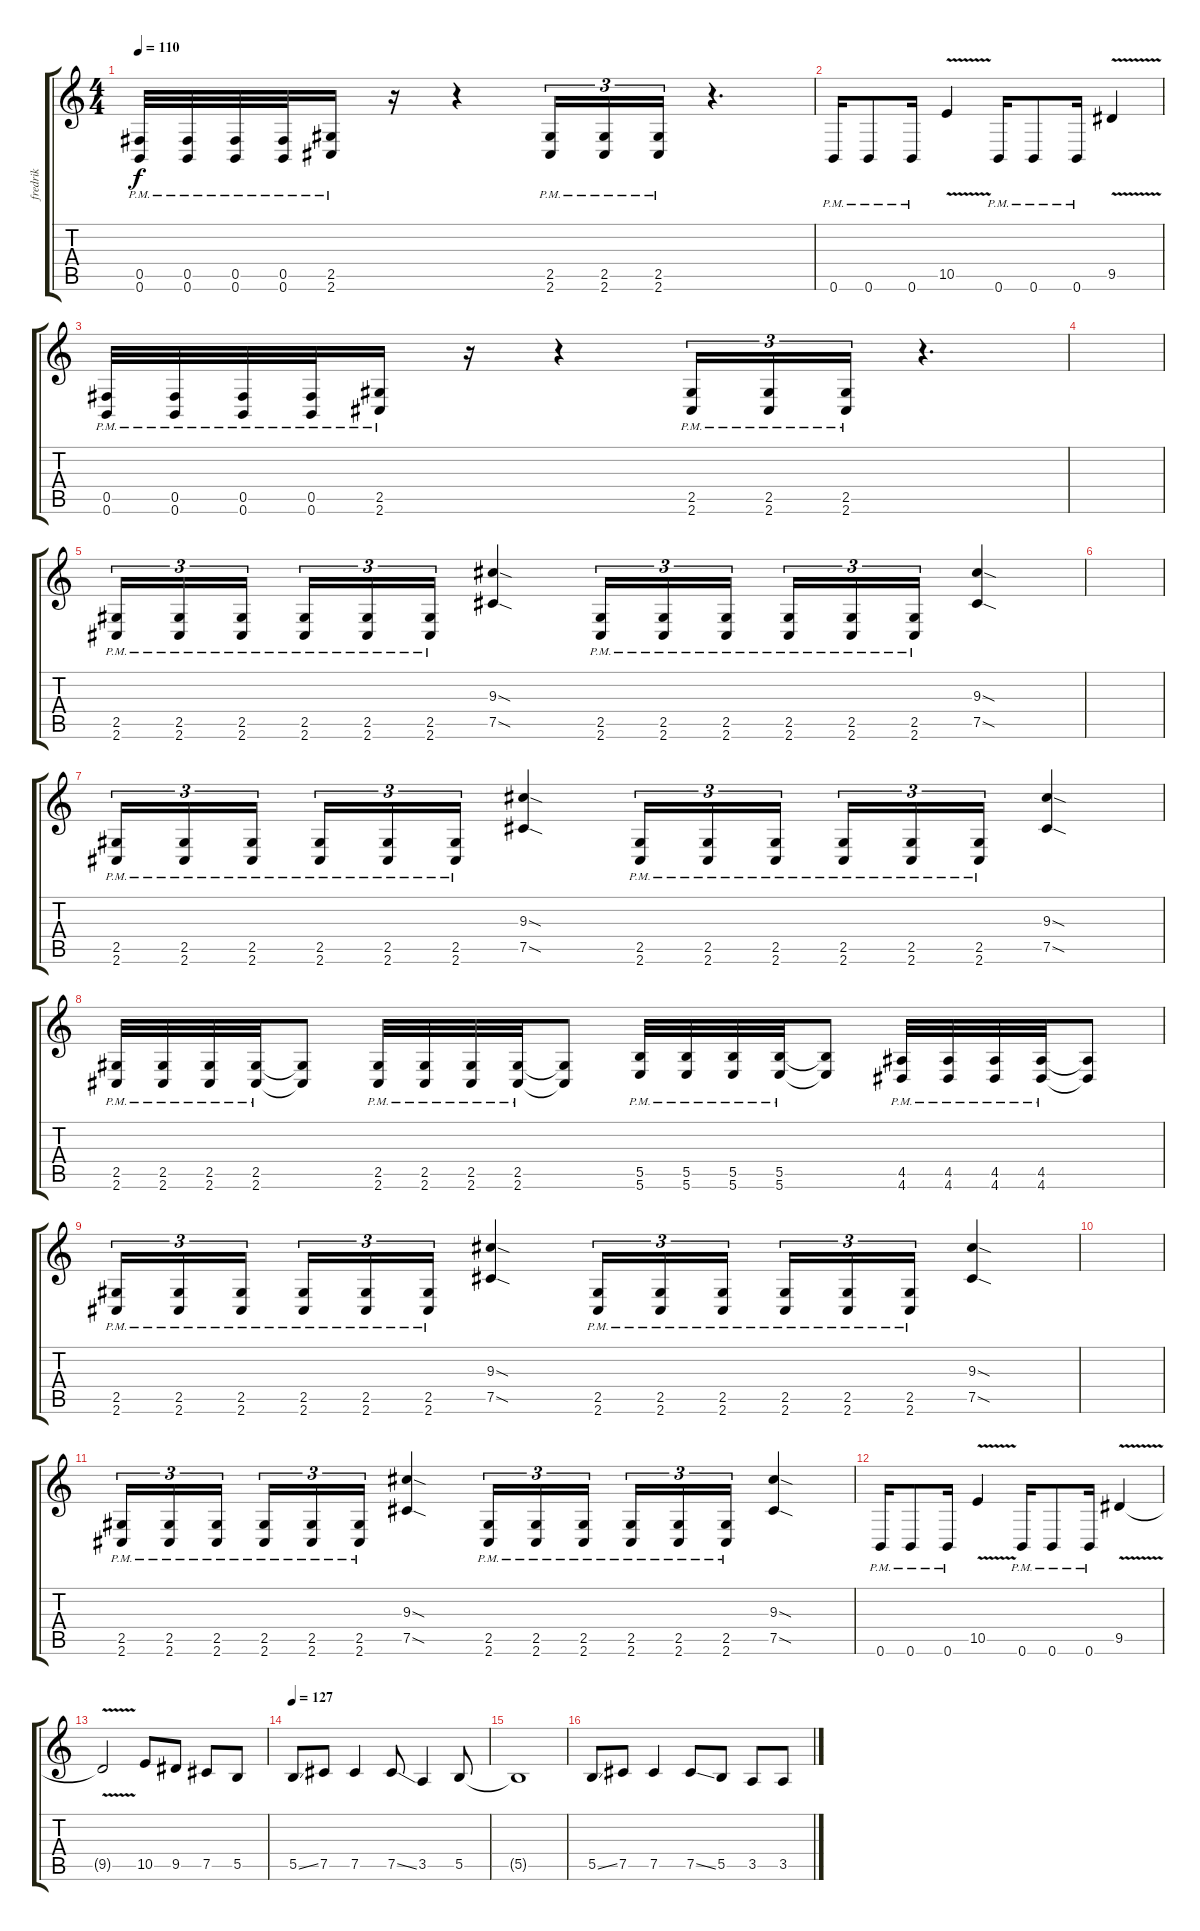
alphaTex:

\track ("fredrik" "fredrik") {instrument distortionguitar}
\staff {score tabs}
\tuning (Db4 Ab3 E3 B2 Gb2 B1) {hide}
\ts (4 4)
\tempo 110
\clef g2
\ks c
(0.5{pm} 0.6{pm}).32{dy f} (0.5{pm} 0.6{pm}).32 (0.5{pm} 0.6{pm}).32 (0.5{pm} 0.6{pm}).32 (2.5{pm} 2.6{pm}).16 r.16 r.4 (2.5{pm} 2.6{pm}).16{tu (3 2)} (2.5{pm} 2.6{pm}).16{tu (3 2)} (2.5{pm} 2.6{pm}).16{tu (3 2)} r.4{d} |
0.6{pm}.16 0.6{pm}.8 0.6{pm}.16 10.5{v}.4 0.6{pm}.16 0.6{pm}.8 0.6{pm}.16 9.5{v}.4 |
(0.5{pm} 0.6{pm}).32 (0.5{pm} 0.6{pm}).32 (0.5{pm} 0.6{pm}).32 (0.5{pm} 0.6{pm}).32 (2.5{pm} 2.6{pm}).16 r.16 r.4 (2.5{pm} 2.6{pm}).16{tu (3 2)} (2.5{pm} 2.6{pm}).16{tu (3 2)} (2.5{pm} 2.6{pm}).16{tu (3 2)} r.4{d} |
|
(2.5{pm} 2.6{pm}).16{tu (3 2)} (2.5{pm} 2.6{pm}).16{tu (3 2)} (2.5{pm} 2.6{pm}).16{tu (3 2) beam splitsecondary} (2.5{pm} 2.6{pm}).16{tu (3 2)} (2.5{pm} 2.6{pm}).16{tu (3 2)} (2.5{pm} 2.6{pm}).16{tu (3 2)} (9.3{sod} 7.5{sod}).4 (2.5{pm} 2.6{pm}).16{tu (3 2)} (2.5{pm} 2.6{pm}).16{tu (3 2)} (2.5{pm} 2.6{pm}).16{tu (3 2) beam splitsecondary} (2.5{pm} 2.6{pm}).16{tu (3 2)} (2.5{pm} 2.6{pm}).16{tu (3 2)} (2.5{pm} 2.6{pm}).16{tu (3 2)} (9.3{sod} 7.5{sod}).4 |
|
(2.5{pm} 2.6{pm}).16{tu (3 2)} (2.5{pm} 2.6{pm}).16{tu (3 2)} (2.5{pm} 2.6{pm}).16{tu (3 2) beam splitsecondary} (2.5{pm} 2.6{pm}).16{tu (3 2)} (2.5{pm} 2.6{pm}).16{tu (3 2)} (2.5{pm} 2.6{pm}).16{tu (3 2)} (9.3{sod} 7.5{sod}).4 (2.5{pm} 2.6{pm}).16{tu (3 2)} (2.5{pm} 2.6{pm}).16{tu (3 2)} (2.5{pm} 2.6{pm}).16{tu (3 2) beam splitsecondary} (2.5{pm} 2.6{pm}).16{tu (3 2)} (2.5{pm} 2.6{pm}).16{tu (3 2)} (2.5{pm} 2.6{pm}).16{tu (3 2)} (9.3{sod} 7.5{sod}).4 |
(2.5{pm} 2.6{pm}).32 (2.5{pm} 2.6{pm}).32 (2.5{pm} 2.6{pm}).32 (2.5{pm} 2.6{pm}).32 (2.5{t} 2.6{t}).8 (2.5{pm} 2.6{pm}).32 (2.5{pm} 2.6{pm}).32 (2.5{pm} 2.6{pm}).32 (2.5{pm} 2.6{pm}).32 (2.5{t} 2.6{t}).8 (5.5{pm} 5.6{pm}).32 (5.5{pm} 5.6{pm}).32 (5.5{pm} 5.6{pm}).32 (5.5{pm} 5.6{pm}).32 (5.5{t} 5.6{t}).8 (4.5{pm} 4.6{pm}).32 (4.5{pm} 4.6{pm}).32 (4.5{pm} 4.6{pm}).32 (4.5{pm} 4.6{pm}).32 (4.5{t} 4.6{t}).8 |
(2.5{pm} 2.6{pm}).16{tu (3 2)} (2.5{pm} 2.6{pm}).16{tu (3 2)} (2.5{pm} 2.6{pm}).16{tu (3 2) beam splitsecondary} (2.5{pm} 2.6{pm}).16{tu (3 2)} (2.5{pm} 2.6{pm}).16{tu (3 2)} (2.5{pm} 2.6{pm}).16{tu (3 2)} (9.3{sod} 7.5{sod}).4 (2.5{pm} 2.6{pm}).16{tu (3 2)} (2.5{pm} 2.6{pm}).16{tu (3 2)} (2.5{pm} 2.6{pm}).16{tu (3 2) beam splitsecondary} (2.5{pm} 2.6{pm}).16{tu (3 2)} (2.5{pm} 2.6{pm}).16{tu (3 2)} (2.5{pm} 2.6{pm}).16{tu (3 2)} (9.3{sod} 7.5{sod}).4 |
|
(2.5{pm} 2.6{pm}).16{tu (3 2)} (2.5{pm} 2.6{pm}).16{tu (3 2)} (2.5{pm} 2.6{pm}).16{tu (3 2) beam splitsecondary} (2.5{pm} 2.6{pm}).16{tu (3 2)} (2.5{pm} 2.6{pm}).16{tu (3 2)} (2.5{pm} 2.6{pm}).16{tu (3 2)} (9.3{sod} 7.5{sod}).4 (2.5{pm} 2.6{pm}).16{tu (3 2)} (2.5{pm} 2.6{pm}).16{tu (3 2)} (2.5{pm} 2.6{pm}).16{tu (3 2) beam splitsecondary} (2.5{pm} 2.6{pm}).16{tu (3 2)} (2.5{pm} 2.6{pm}).16{tu (3 2)} (2.5{pm} 2.6{pm}).16{tu (3 2)} (9.3{sod} 7.5{sod}).4 |
0.6{pm}.16 0.6{pm}.8 0.6{pm}.16 10.5{v}.4 0.6{pm}.16 0.6{pm}.8 0.6{pm}.16 9.5{v}.4 |
9.5{t}.2 10.5.8 9.5.8 7.5.8 5.5.8 |
\tempo 127
5.5{ss}.8 7.5.8 7.5.4 7.5{ss}.8 3.5.4 5.5.8 |
5.5{t}.1 |
5.5{ss}.8 7.5.8 7.5.4 7.5{ss}.8 5.5.8 3.5.8 3.5.8
